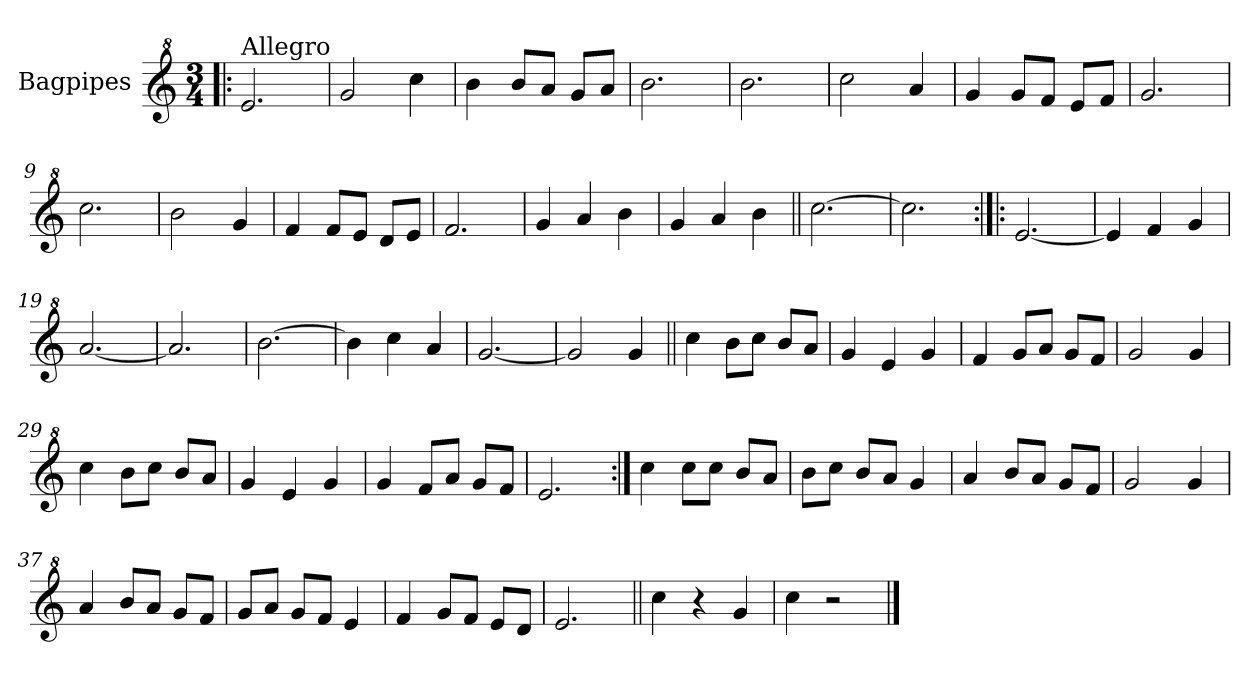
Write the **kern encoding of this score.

**kern
*part1
*staff1
*I"Bagpipes
*I'Bag
*clefG^2
*k[]
*C:
*M3/4
=1!|:
!LO:TX:a:t=Allegro
2.ee/
=2
2gg/
4ccc\
=3
4bb\
8bb/L
8aa/J
8gg/L
8aa/J
=4
2.bb\
=5
2.bb\
=6
2ccc\
4aa/
=7
4gg/
8gg/L
8ff/J
8ee/L
8ff/J
=8
2.gg/
=9
2.ccc\
=10
2bb\
4gg/
=11
4ff/
8ff/L
8ee/J
8dd/L
8ee/J
=12
2.ff/
=13
4gg/
4aa/
4bb\
=14
4gg/
4aa/
4bb\
!!LO:LB:g=z
=15||
[2.ccc\
=16
2.ccc\]
=17:|!|:
[2.ee/
=18
4ee/]
4ff/
4gg/
=19
[2.aa/
=20
2.aa/]
=21
[2.bb\
=22
4bb\]
4ccc\
4aa/
=23
[2.gg/
=24
2gg/]
4gg/
=25||
4ccc\
8bb\L
8ccc\J
8bb/L
8aa/J
=26
4gg/
4ee/
4gg/
=27
4ff/
8gg/L
8aa/J
8gg/L
8ff/J
=28
2gg/
4gg/
!!LO:LB:g=z
=29
4ccc\
8bb\L
8ccc\J
8bb/L
8aa/J
=30
4gg/
4ee/
4gg/
=31
4gg/
8ff/L
8aa/J
8gg/L
8ff/J
=32
2.ee/
=33:|!
4ccc\
8ccc\L
8ccc\J
8bb/L
8aa/J
=34
8bb\L
8ccc\J
8bb/L
8aa/J
4gg/
=35
4aa/
8bb/L
8aa/J
8gg/L
8ff/J
=36
2gg/
4gg/
=37
4aa/
8bb/L
8aa/J
8gg/L
8ff/J
=38
8gg/L
8aa/J
8gg/L
8ff/J
4ee/
!!LO:LB:g=z
=39
4ff/
8gg/L
8ff/J
8ee/L
8dd/J
=40
2.ee/
=41||
4ccc\
4r
4gg/
=42
4ccc\
2r
==
*-
